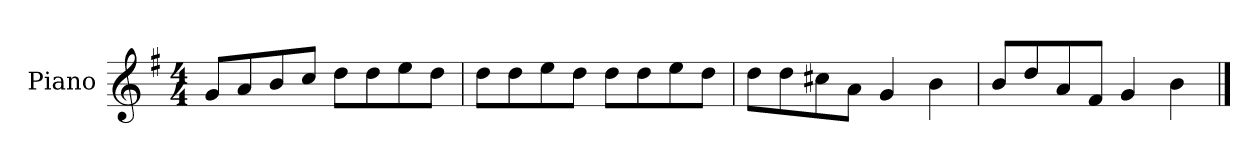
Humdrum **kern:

**kern
*part1
*staff1
*I"Piano
*I'P-no
*clefG2
*k[f#]
*M4/4
*MM90
=1
8g/L
8a/
8b/
8cc/J
8dd\L
8dd\
8ee\
8dd\J
=2
8dd\L
8dd\
8ee\
8dd\J
8dd\L
8dd\
8ee\
8dd\J
=3
8dd\L
8dd\
8cc#X\
8a\J
4g/
4b\
=4
8b/L
8dd/
8a/
8f#/J
4g/
4b\
==
*-
